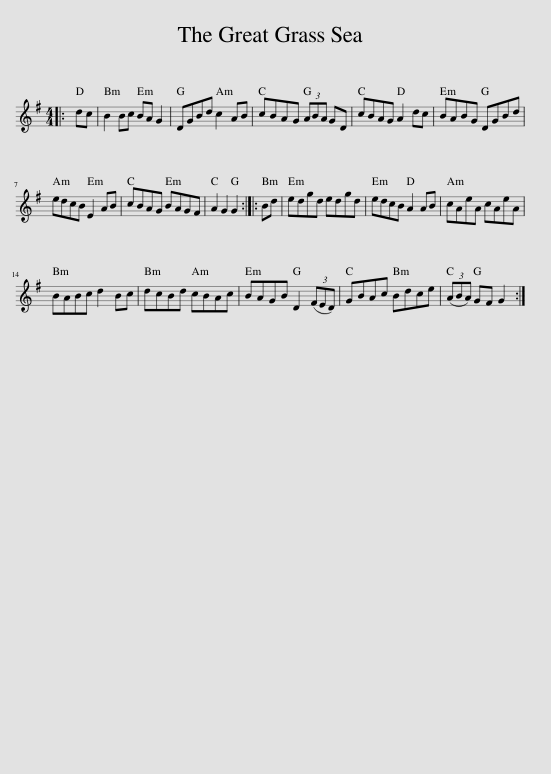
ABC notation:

X:1
L:1/8
M:4/4
I:linebreak $
K:G
V:1 treble
V:1
|: dc | B2 Bc BA G2 | DGBd c2 AB | cBAG (3ABA GD | cBAG A2 dc | %5
 BABG DGBd |$ edcB E2 AB | cBAG BAGF | A2 G2 G2 :: Bd | %10
 edgd edgd | edcB A2 AB | cAeA cAeA |$ BABc d2 Bc | dcBd cBAc | %15
 BAGB D2 (3(FED) | GBAc Bdce | (3(ABA) GF G2 :| %18
